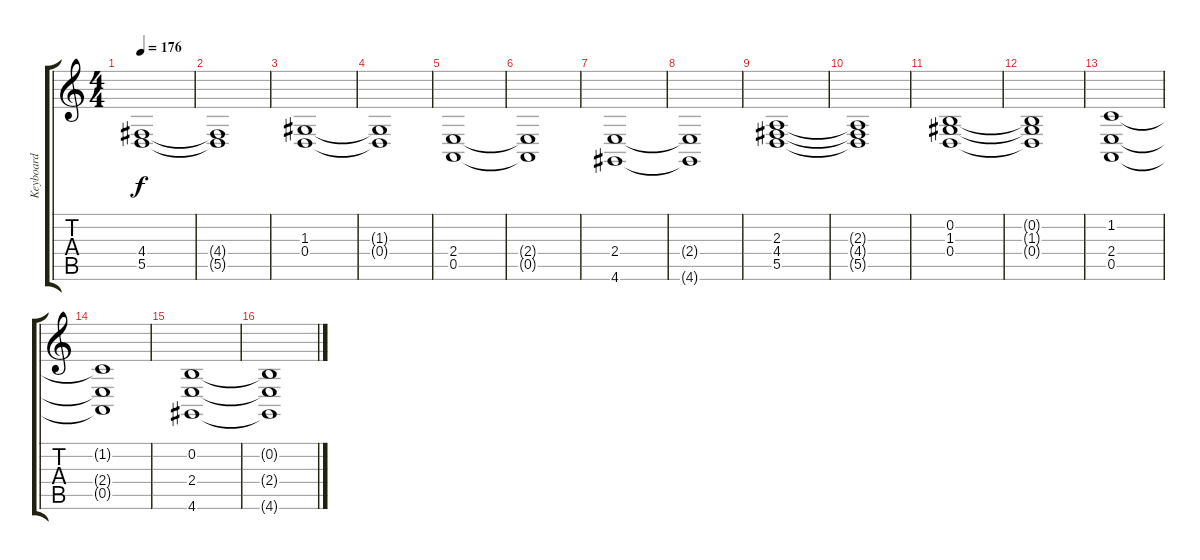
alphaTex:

\track ("Keyboard" "Keyboard") {instrument stringensemble1}
\staff {score tabs}
\tuning (E4 B3 G3 D3 A2 E2) {hide}
\ts (4 4)
\tempo 176
\clef g2
\ks c
(4.4 5.5).1{dy f} |
(4.4{t} 5.5{t}).1 |
(1.3 0.4).1 |
(1.3{t} 0.4{t}).1 |
(2.4 0.5).1 |
(2.4{t} 0.5{t}).1 |
(2.4 4.6).1 |
(2.4{t} 4.6{t}).1 |
(2.3 4.4 5.5).1 |
(2.3{t} 4.4{t} 5.5{t}).1 |
(0.2 1.3 0.4).1 |
(0.2{t} 1.3{t} 0.4{t}).1 |
(1.2 2.4 0.5).1 |
(1.2{t} 2.4{t} 0.5{t}).1 |
(0.2 2.4 4.6).1 |
(0.2{t} 2.4{t} 4.6{t}).1
